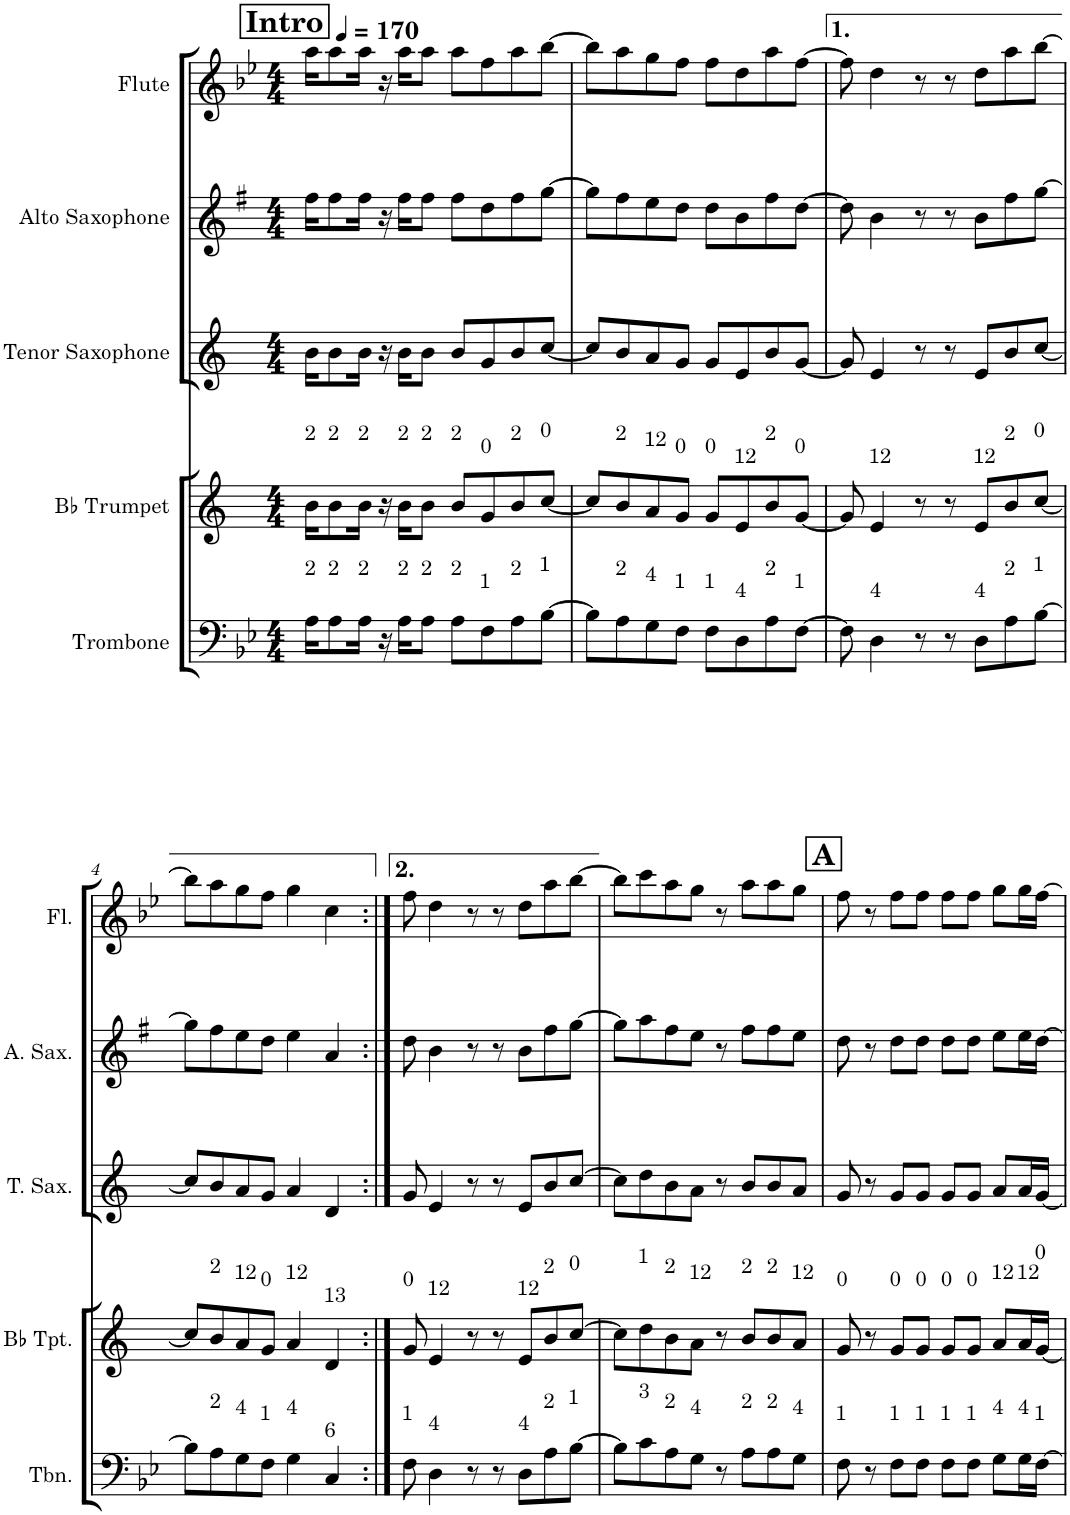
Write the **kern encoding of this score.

**kern	**kern	**kern	**kern	**kern
*part5	*part4	*part3	*part2	*part1
*staff5	*staff4	*staff3	*staff2	*staff1
*I"Trombone	*I"Bb Trumpet	*I"Tenor Saxophone	*I"Alto Saxophone	*I"Flute
*I'Tbn.	*I'Bb Tpt.	*I'T. Sax.	*I'A. Sax.	*I'Fl.
*clefF4	*clefG2	*clefG2	*clefG2	*clefG2
*	*Trd1c2	*Trd8c14	*Trd5c9	*
*k[b-e-]	*k[]	*k[]	*k[f#]	*k[b-e-]
*M4/4	*M4/4	*M4/4	*M4/4	*M4/4
*MM170	*MM170	*MM170	*MM170	*MM170
!!LO:REH:place=s1:a:B:cj:fs=14:t=Intro
=1	=1	=1	=1	=1
!	!LO:TX:a:t=2	!	!	!
!LO:TX:a:t=2	!	!	!	!
16A\KL	16b\KL	16b\KL	16ff#\KL	16aa\KL
!	!LO:TX:a:t=2	!	!	!
!LO:TX:a:t=2	!	!	!	!
8A\	8b\	8b\	8ff#\	8aa\
!	!LO:TX:a:t=2	!	!	!
!LO:TX:a:t=2	!	!	!	!
16A\Jk	16b\Jk	16b\Jk	16ff#\Jk	16aa\Jk
16r	16r	16r	16r	16r
!	!LO:TX:a:t=2	!	!	!
!LO:TX:a:t=2	!	!	!	!
16A\KL	16b\KL	16b\KL	16ff#\KL	16aa\KL
!	!LO:TX:a:t=2	!	!	!
!LO:TX:a:t=2	!	!	!	!
8A\J	8b\J	8b\J	8ff#\J	8aa\J
!	!LO:TX:a:t=2	!	!	!
!LO:TX:a:t=2	!	!	!	!
8A\L	8b/L	8b/L	8ff#\L	8aa\L
!	!LO:TX:a:t=0	!	!	!
!LO:TX:a:t=1	!	!	!	!
8F\	8g/	8g/	8dd\	8ff\
!	!LO:TX:a:t=2	!	!	!
!LO:TX:a:t=2	!	!	!	!
8A\	8b/	8b/	8ff#\	8aa\
!	!LO:TX:a:t=0	!	!	!
!LO:TX:a:t=1	!	!	!	!
[8B-\J	[8cc/J	[8cc/J	[8gg\J	[8bb-\J
=2	=2	=2	=2	=2
8B-\L]	8cc/L]	8cc/L]	8gg\L]	8bb-\L]
!	!LO:TX:a:t=2	!	!	!
!LO:TX:a:t=2	!	!	!	!
8A\	8b/	8b/	8ff#\	8aa\
!	!LO:TX:a:t=12	!	!	!
!LO:TX:a:t=4	!	!	!	!
8G\	8a/	8a/	8ee\	8gg\
!	!LO:TX:a:t=0	!	!	!
!LO:TX:a:t=1	!	!	!	!
8F\J	8g/J	8g/J	8dd\J	8ff\J
!	!LO:TX:a:t=0	!	!	!
!LO:TX:a:t=1	!	!	!	!
8F\L	8g/L	8g/L	8dd\L	8ff\L
!	!LO:TX:a:t=12	!	!	!
!LO:TX:a:t=4	!	!	!	!
8D\	8e/	8e/	8b\	8dd\
!	!LO:TX:a:t=2	!	!	!
!LO:TX:a:t=2	!	!	!	!
8A\	8b/	8b/	8ff#\	8aa\
!	!LO:TX:a:t=0	!	!	!
!LO:TX:a:t=1	!	!	!	!
[8F\J	[8g/J	[8g/J	[8dd\J	[8ff\J
=3	=3	=3	=3	=3
8F\]	8g/]	8g/]	8dd\]	8ff\]
!	!LO:TX:a:t=12	!	!	!
!LO:TX:a:t=4	!	!	!	!
4D\	4e/	4e/	4b\	4dd\
8r	8r	8r	8r	8r
8r	8r	8r	8r	8r
!	!LO:TX:a:t=12	!	!	!
!LO:TX:a:t=4	!	!	!	!
8D\L	8e/L	8e/L	8b\L	8dd\L
!	!LO:TX:a:t=2	!	!	!
!LO:TX:a:t=2	!	!	!	!
8A\	8b/	8b/	8ff#\	8aa\
!	!LO:TX:a:t=0	!	!	!
!LO:TX:a:t=1	!	!	!	!
[8B-\J	[8cc/J	[8cc/J	[8gg\J	[8bb-\J
!!LO:LB:g=z
=4	=4	=4	=4	=4
8B-\L]	8cc/L]	8cc/L]	8gg\L]	8bb-\L]
!	!LO:TX:a:t=2	!	!	!
!LO:TX:a:t=2	!	!	!	!
8A\	8b/	8b/	8ff#\	8aa\
!	!LO:TX:a:t=12	!	!	!
!LO:TX:a:t=4	!	!	!	!
8G\	8a/	8a/	8ee\	8gg\
!	!LO:TX:a:t=0	!	!	!
!LO:TX:a:t=1	!	!	!	!
8F\J	8g/J	8g/J	8dd\J	8ff\J
!	!LO:TX:a:t=12	!	!	!
!LO:TX:a:t=4	!	!	!	!
4G\	4a/	4a/	4ee\	4gg\
!	!LO:TX:a:t=13	!	!	!
!LO:TX:a:t=6	!	!	!	!
4C/	4d/	4d/	4a/	4cc\
=5:|!	=5:|!	=5:|!	=5:|!	=5:|!
!	!LO:TX:a:t=0	!	!	!
!LO:TX:a:t=1	!	!	!	!
8F\	8g/	8g/	8dd\	8ff\
!	!LO:TX:a:t=12	!	!	!
!LO:TX:a:t=4	!	!	!	!
4D\	4e/	4e/	4b\	4dd\
8r	8r	8r	8r	8r
8r	8r	8r	8r	8r
!	!LO:TX:a:t=12	!	!	!
!LO:TX:a:t=4	!	!	!	!
8D\L	8e/L	8e/L	8b\L	8dd\L
!	!LO:TX:a:t=2	!	!	!
!LO:TX:a:t=2	!	!	!	!
8A\	8b/	8b/	8ff#\	8aa\
!	!LO:TX:a:t=0	!	!	!
!LO:TX:a:t=1	!	!	!	!
[8B-\J	[8cc/J	[8cc/J	[8gg\J	[8bb-\J
=6	=6	=6	=6	=6
8B-\L]	8cc\L]	8cc\L]	8gg\L]	8bb-\L]
!	!LO:TX:a:t=1	!	!	!
!LO:TX:a:t=3	!	!	!	!
8c\	8dd\	8dd\	8aa\	8ccc\
!	!LO:TX:a:t=2	!	!	!
!LO:TX:a:t=2	!	!	!	!
8A\	8b\	8b\	8ff#\	8aa\
!	!LO:TX:a:t=12	!	!	!
!LO:TX:a:t=4	!	!	!	!
8G\J	8a\J	8a\J	8ee\J	8gg\J
8r	8r	8r	8r	8r
!	!LO:TX:a:t=2	!	!	!
!LO:TX:a:t=2	!	!	!	!
8A\L	8b/L	8b/L	8ff#\L	8aa\L
!	!LO:TX:a:t=2	!	!	!
!LO:TX:a:t=2	!	!	!	!
8A\	8b/	8b/	8ff#\	8aa\
!	!LO:TX:a:t=12	!	!	!
!LO:TX:a:t=4	!	!	!	!
8G\J	8a/J	8a/J	8ee\J	8gg\J
!!LO:REH:place=s1:a:B:cj:fs=14:t=A
=7	=7	=7	=7	=7
!	!LO:TX:a:t=0	!	!	!
!LO:TX:a:t=1	!	!	!	!
8F\	8g/	8g/	8dd\	8ff\
8r	8r	8r	8r	8r
!	!LO:TX:a:t=0	!	!	!
!LO:TX:a:t=1	!	!	!	!
8F\L	8g/L	8g/L	8dd\L	8ff\L
!	!LO:TX:a:t=0	!	!	!
!LO:TX:a:t=1	!	!	!	!
8F\J	8g/J	8g/J	8dd\J	8ff\J
!	!LO:TX:a:t=0	!	!	!
!LO:TX:a:t=1	!	!	!	!
8F\L	8g/L	8g/L	8dd\L	8ff\L
!	!LO:TX:a:t=0	!	!	!
!LO:TX:a:t=1	!	!	!	!
8F\J	8g/J	8g/J	8dd\J	8ff\J
!	!LO:TX:a:t=12	!	!	!
!LO:TX:a:t=4	!	!	!	!
8G\L	8a/L	8a/L	8ee\L	8gg\L
!	!LO:TX:a:t=12	!	!	!
!LO:TX:a:t=4	!	!	!	!
16G\L	16a/L	16a/L	16ee\L	16gg\L
!	!LO:TX:a:t=0	!	!	!
!LO:TX:a:t=1	!	!	!	!
[16F\JJ	[16g/JJ	[16g/JJ	[16dd\JJ	[16ff\JJ
=	=	=	=	=
*-	*-	*-	*-	*-
